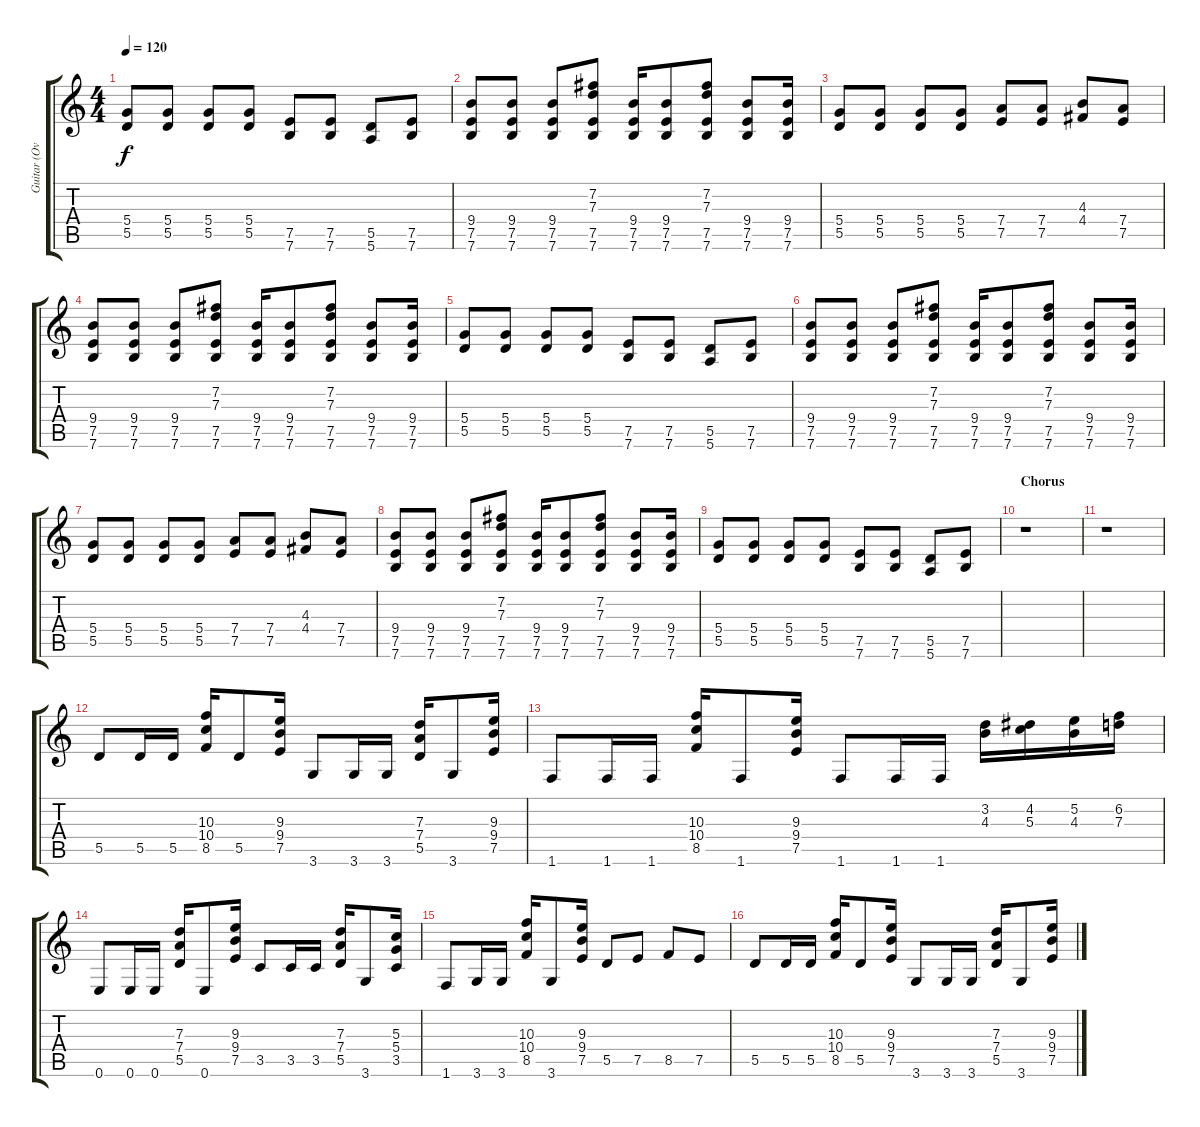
\track ("Guitar (Overdrive)" "Guitar (Ov") {instrument overdrivenguitar}
\staff {score tabs}
\tuning (E4 B3 G3 D3 A2 E2) {hide}
\ts (4 4)
\tempo 120
\clef g2
\ks c
(5.4 5.5).8{dy f} (5.4 5.5).8 (5.4 5.5).8 (5.4 5.5).8 (7.5 7.6).8 (7.5 7.6).8 (5.5 5.6).8 (7.5 7.6).8 |
(9.4 7.5 7.6).8 (9.4 7.5 7.6).8 (9.4 7.5 7.6).8 (7.2 7.3 7.5 7.6).8 (9.4 7.5 7.6).16 (9.4 7.5 7.6).8 (7.2 7.3 7.5 7.6).8 (9.4 7.5 7.6).8 (9.4 7.5 7.6).16 |
(5.4 5.5).8 (5.4 5.5).8 (5.4 5.5).8 (5.4 5.5).8 (7.4 7.5).8 (7.4 7.5).8 (4.3 4.4).8 (7.4 7.5).8 |
(9.4 7.5 7.6).8 (9.4 7.5 7.6).8 (9.4 7.5 7.6).8 (7.2 7.3 7.5 7.6).8 (9.4 7.5 7.6).16 (9.4 7.5 7.6).8 (7.2 7.3 7.5 7.6).8 (9.4 7.5 7.6).8 (9.4 7.5 7.6).16 |
(5.4 5.5).8 (5.4 5.5).8 (5.4 5.5).8 (5.4 5.5).8 (7.5 7.6).8 (7.5 7.6).8 (5.5 5.6).8 (7.5 7.6).8 |
(9.4 7.5 7.6).8 (9.4 7.5 7.6).8 (9.4 7.5 7.6).8 (7.2 7.3 7.5 7.6).8 (9.4 7.5 7.6).16 (9.4 7.5 7.6).8 (7.2 7.3 7.5 7.6).8 (9.4 7.5 7.6).8 (9.4 7.5 7.6).16 |
(5.4 5.5).8 (5.4 5.5).8 (5.4 5.5).8 (5.4 5.5).8 (7.4 7.5).8 (7.4 7.5).8 (4.3 4.4).8 (7.4 7.5).8 |
(9.4 7.5 7.6).8 (9.4 7.5 7.6).8 (9.4 7.5 7.6).8 (7.2 7.3 7.5 7.6).8 (9.4 7.5 7.6).16 (9.4 7.5 7.6).8 (7.2 7.3 7.5 7.6).8 (9.4 7.5 7.6).8 (9.4 7.5 7.6).16 |
(5.4 5.5).8 (5.4 5.5).8 (5.4 5.5).8 (5.4 5.5).8 (7.5 7.6).8 (7.5 7.6).8 (5.5 5.6).8 (7.5 7.6).8 |
\section ("" "Chorus")
r.1 |
r.1 |
5.5.8 5.5.16 5.5.16 (10.3 10.4 8.5).16 5.5.8 (9.3 9.4 7.5).16 3.6.8 3.6.16 3.6.16 (7.3 7.4 5.5).16 3.6.8 (9.3 9.4 7.5).16 |
1.6.8 1.6.16 1.6.16 (10.3 10.4 8.5).16 1.6.8 (9.3 9.4 7.5).16 1.6.8 1.6.16 1.6.16 (3.2 4.3).16 (4.2 5.3).16 (5.2 4.3).16 (6.2 7.3).16 |
0.6.8 0.6.16 0.6.16 (7.3 7.4 5.5).16 0.6.8 (9.3 9.4 7.5).16 3.5.8 3.5.16 3.5.16 (7.3 7.4 5.5).16 3.6.8 (5.3 5.4 3.5).16 |
1.6.8 3.6.16 3.6.16 (10.3 10.4 8.5).16 3.6.8 (9.3 9.4 7.5).16 5.5.8 7.5.8 8.5.8 7.5.8 |
5.5.8 5.5.16 5.5.16 (10.3 10.4 8.5).16 5.5.8 (9.3 9.4 7.5).16 3.6.8 3.6.16 3.6.16 (7.3 7.4 5.5).16 3.6.8 (9.3 9.4 7.5).16
